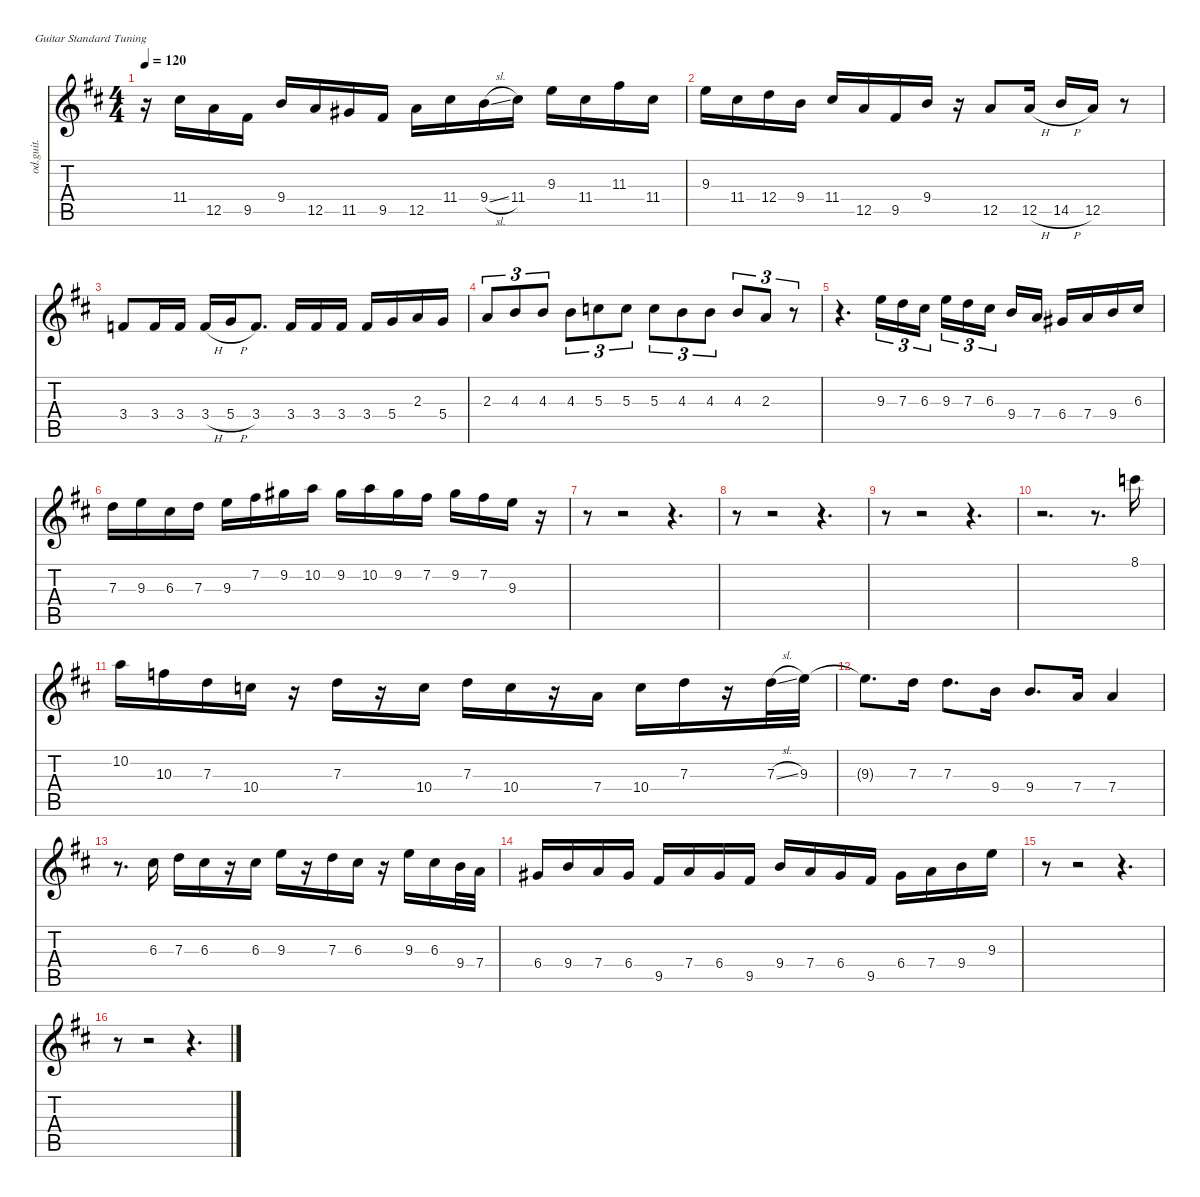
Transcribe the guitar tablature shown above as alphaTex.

\defaultSystemsLayout 4
\hideDynamics
\bracketExtendMode nobrackets
\otherSystemsTrackNameOrientation horizontal
\track ("Guitar" "od.guit.") {instrument overdrivenguitar}
\staff {score tabs}
\tuning (E4 B3 G3 D3 A2 E2)
\ts (4 4)
\tempo 120
\clef g2
\ks d
r.16{dy f beam Down} 11.4{acc #}.16{beam Up} 12.5{acc forcenatural}.16{beam Up} 9.5{acc #}.16{beam Up} 9.4{acc forcenatural}.16{beam Up} 12.5{acc forcenatural}.16{beam Up} 11.5{acc #}.16{beam Up} 9.5{acc #}.16{beam Up} 12.5{acc forcenatural}.16{beam Down} 11.4{acc #}.16{beam Down} 9.4{sl acc forcenatural}.16{beam Down} 11.4{acc #}.16{beam Down} 9.3{acc forcenatural}.16{beam Down} 11.4{acc #}.16{beam Down} 11.3{acc #}.16{beam Down} 11.4{acc #}.16{beam Down} |
9.3{acc forcenatural}.16{beam Down} 11.4{acc #}.16{beam Down} 12.4{acc forcenatural}.16{beam Down} 9.4{acc forcenatural}.16{beam Down} 11.4{acc #}.16{beam Up} 12.5{acc forcenatural}.16{beam Up} 9.5{acc #}.16{beam Up} 9.4{acc forcenatural}.16{beam Up} r.16{beam Up} 12.5{acc forcenatural}.8{beam Up} 12.5{h acc forcenatural}.16{beam Up} 14.5{h acc forcenatural}.16{beam Up} 12.5{acc forcenatural}.16{beam Up} r.8{beam Up} |
3.4{acc forcenatural}.8{beam Up} 3.4{acc forcenatural}.16{beam Up} 3.4{acc forcenatural}.16{beam Up} 3.4{h acc forcenatural}.16{beam Up} 5.4{h acc forcenatural}.16{beam Up} 3.4{acc forcenatural}.8{d beam Up} 3.4{acc forcenatural}.16{beam Up} 3.4{acc forcenatural}.16{beam Up} 3.4{acc forcenatural}.16{beam Up} 3.4{acc forcenatural}.16{beam Up} 5.4{acc forcenatural}.16{beam Up} 2.3{acc forcenatural}.16{beam Up} 5.4{acc forcenatural}.16{beam Up} |
2.3{acc forcenatural}.8{tu (3 2) beam Up} 4.3{acc forcenatural}.8{tu (3 2) beam Up} 4.3{acc forcenatural}.8{tu (3 2) beam Up} 4.3{acc forcenatural}.8{tu (3 2) beam Down} 5.3{acc forcenatural}.8{tu (3 2) beam Down} 5.3{acc forcenatural}.8{tu (3 2) beam Down} 5.3{acc forcenatural}.8{tu (3 2) beam Down} 4.3{acc forcenatural}.8{tu (3 2) beam Down} 4.3{acc forcenatural}.8{tu (3 2) beam Down} 4.3{acc forcenatural}.8{tu (3 2) beam Up} 2.3{acc forcenatural}.8{tu (3 2) beam Up} r.8{tu (3 2) beam Up} |
r.4{d beam Down} 9.3{acc forcenatural}.16{tu (3 2) beam Down} 7.3{acc forcenatural}.16{tu (3 2) beam Down} 6.3{acc #}.16{tu (3 2) beam Down} 9.3{acc forcenatural}.16{tu (3 2) beam Down} 7.3{acc forcenatural}.16{tu (3 2) beam Down} 6.3{acc #}.16{tu (3 2) beam Down} 9.4{acc forcenatural}.16{beam Up} 7.4{acc forcenatural}.16{beam Up} 6.4{acc #}.16{beam Up} 7.4{acc forcenatural}.16{beam Up} 9.4{acc forcenatural}.16{beam Up} 6.3{acc #}.16{beam Up} |
7.3{acc forcenatural}.16{beam Down} 9.3{acc forcenatural}.16{beam Down} 6.3{acc #}.16{beam Down} 7.3{acc forcenatural}.16{beam Down} 9.3{acc forcenatural}.16{beam Down} 7.2{acc #}.16{beam Down} 9.2{acc #}.16{beam Down} 10.2{acc forcenatural}.16{beam Down} 9.2{acc #}.16{beam Down} 10.2{acc forcenatural}.16{beam Down} 9.2{acc #}.16{beam Down} 7.2{acc #}.16{beam Down} 9.2{acc #}.16{beam Down} 7.2{acc #}.16{beam Down} 9.3{acc forcenatural}.16{beam Down} r.16{beam Down} |
r.8{beam Down} r.2{beam Down} r.4{d beam Down} |
r.8{beam Down} r.2{beam Down} r.4{d beam Down} |
r.8{beam Down} r.2{beam Down} r.4{d beam Down} |
r.2{d beam Down} r.8{d beam Down} 8.1{acc forcenatural}.16{beam Down} |
10.2{acc forcenatural}.16{beam Down} 10.3{acc forcenatural}.16{beam Down} 7.3{acc forcenatural}.16{beam Down} 10.4{acc forcenatural}.16{beam Down} r.16{beam Down} 7.3{acc forcenatural}.16{beam Down} r.16{beam Down} 10.4{acc forcenatural}.16{beam Down} 7.3{acc forcenatural}.16{beam Down} 10.4{acc forcenatural}.16{beam Down} r.16{beam Down} 7.4{acc forcenatural}.16{beam Down} 10.4{acc forcenatural}.16{beam Down} 7.3{acc forcenatural}.16{beam Down} r.16{beam Down} 7.3{sl acc forcenatural}.32{beam Down} 9.3{acc forcenatural}.32{beam Down} |
9.3{t acc forcenatural}.8{d beam Down} 7.3{acc forcenatural}.16{beam Down} 7.3{acc forcenatural}.8{d beam Down} 9.4{acc forcenatural}.16{beam Down} 9.4{acc forcenatural}.8{d beam Up} 7.4{acc forcenatural}.16{beam Up} 7.4{acc forcenatural}.4{beam Up} |
r.8{d beam Down} 6.3{acc #}.16{beam Down} 7.3{acc forcenatural}.16{beam Down} 6.3{acc #}.16{beam Down} r.16{beam Down} 6.3{acc #}.16{beam Down} 9.3{acc forcenatural}.16{beam Down} r.16{beam Down} 7.3{acc forcenatural}.16{beam Down} 6.3{acc #}.16{beam Down} r.16{beam Down} 9.3{acc forcenatural}.16{beam Down} 6.3{acc #}.16{beam Down} 9.4{acc forcenatural}.32{beam Down} 7.4{acc forcenatural}.32{beam Down} |
6.4{acc #}.16{beam Up} 9.4{acc forcenatural}.16{beam Up} 7.4{acc forcenatural}.16{beam Up} 6.4{acc #}.16{beam Up} 9.5{acc #}.16{beam Up} 7.4{acc forcenatural}.16{beam Up} 6.4{acc #}.16{beam Up} 9.5{acc #}.16{beam Up} 9.4{acc forcenatural}.16{beam Up} 7.4{acc forcenatural}.16{beam Up} 6.4{acc #}.16{beam Up} 9.5{acc #}.16{beam Up} 6.4{acc #}.16{beam Down} 7.4{acc forcenatural}.16{beam Down} 9.4{acc forcenatural}.16{beam Down} 9.3{acc forcenatural}.16{beam Down} |
r.8{beam Down} r.2{beam Down} r.4{d beam Down} |
r.8{beam Down} r.2{beam Down} r.4{d beam Down}
